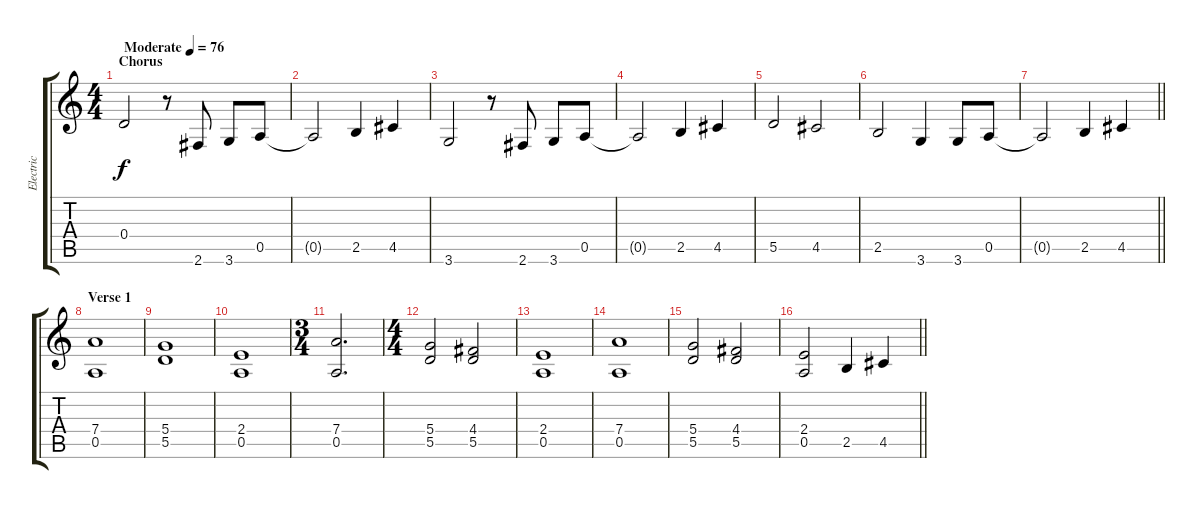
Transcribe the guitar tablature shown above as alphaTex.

\track ("Electric" "Electric") {instrument overdrivenguitar}
\staff {score tabs}
\tuning (E4 B3 G3 D3 A2 E2) {hide}
\ts (4 4)
\section ("" "Chorus")
\tempo (76 "Moderate")
\clef g2
\ks c
0.4.2{dy f instrument overdrivenguitar} r.8 2.6.8 3.6.8 0.5.8 |
0.5{t}.2 2.5.4 4.5.4 |
3.6.2 r.8 2.6.8 3.6.8 0.5.8 |
0.5{t}.2 2.5.4 4.5.4 |
5.5.2 4.5.2 |
2.5.2 3.6.4 3.6.8 0.5.8 |
\barLineRight lightlight
0.5{t}.2 2.5.4 4.5.4 |
\section ("" "Verse 1")
(7.4 0.5).1 |
(5.4 5.5).1 |
(2.4 0.5).1 |
\ts (3 4)
(7.4 0.5).2{d} |
\ts (4 4)
(5.4 5.5).2 (4.4 5.5).2 |
(2.4 0.5).1 |
(7.4 0.5).1 |
(5.4 5.5).2 (4.4 5.5).2 |
\barLineRight lightlight
(2.4 0.5).2 2.5.4 4.5.4
